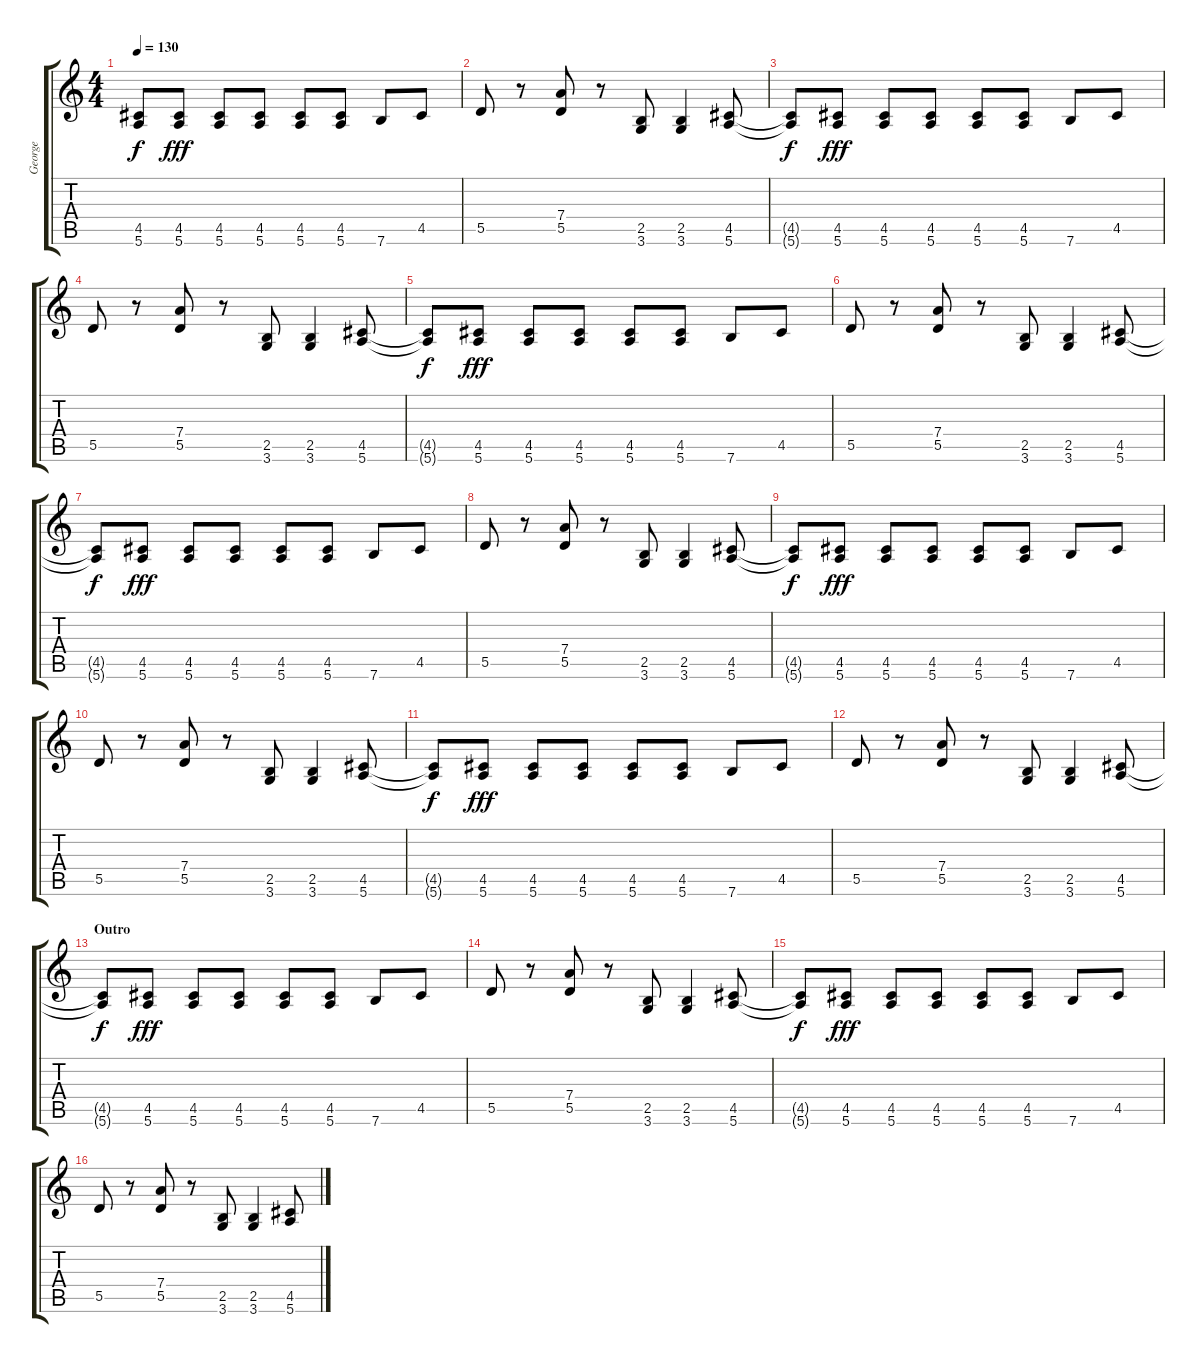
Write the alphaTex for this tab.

\track ("George" "George") {instrument acousticguitarnylon}
\staff {score tabs}
\tuning (E4 B3 G3 D3 A2 E2) {hide}
\ts (4 4)
\tempo 130
\clef g2
\ks c
(4.5{t} 5.6{t}).8{dy f} (4.5 5.6).8{dy fff} (4.5 5.6).8 (4.5 5.6).8 (4.5 5.6).8 (4.5 5.6).8 7.6.8 4.5.8 |
5.5.8 r.8 (7.4 5.5).8 r.8 (2.5 3.6).8 (2.5 3.6).4 (4.5 5.6).8 |
(4.5{t} 5.6{t}).8{dy f} (4.5 5.6).8{dy fff} (4.5 5.6).8 (4.5 5.6).8 (4.5 5.6).8 (4.5 5.6).8 7.6.8 4.5.8 |
5.5.8 r.8 (7.4 5.5).8 r.8 (2.5 3.6).8 (2.5 3.6).4 (4.5 5.6).8 |
(4.5{t} 5.6{t}).8{dy f} (4.5 5.6).8{dy fff} (4.5 5.6).8 (4.5 5.6).8 (4.5 5.6).8 (4.5 5.6).8 7.6.8 4.5.8 |
5.5.8 r.8 (7.4 5.5).8 r.8 (2.5 3.6).8 (2.5 3.6).4 (4.5 5.6).8 |
(4.5{t} 5.6{t}).8{dy f} (4.5 5.6).8{dy fff} (4.5 5.6).8 (4.5 5.6).8 (4.5 5.6).8 (4.5 5.6).8 7.6.8 4.5.8 |
5.5.8 r.8 (7.4 5.5).8 r.8 (2.5 3.6).8 (2.5 3.6).4 (4.5 5.6).8 |
(4.5{t} 5.6{t}).8{dy f} (4.5 5.6).8{dy fff} (4.5 5.6).8 (4.5 5.6).8 (4.5 5.6).8 (4.5 5.6).8 7.6.8 4.5.8 |
5.5.8 r.8 (7.4 5.5).8 r.8 (2.5 3.6).8 (2.5 3.6).4 (4.5 5.6).8 |
(4.5{t} 5.6{t}).8{dy f} (4.5 5.6).8{dy fff} (4.5 5.6).8 (4.5 5.6).8 (4.5 5.6).8 (4.5 5.6).8 7.6.8 4.5.8 |
5.5.8 r.8 (7.4 5.5).8 r.8 (2.5 3.6).8 (2.5 3.6).4 (4.5 5.6).8 |
\section ("" "Outro")
(4.5{t} 5.6{t}).8{dy f} (4.5 5.6).8{dy fff} (4.5 5.6).8 (4.5 5.6).8 (4.5 5.6).8 (4.5 5.6).8 7.6.8 4.5.8 |
5.5.8 r.8 (7.4 5.5).8 r.8 (2.5 3.6).8 (2.5 3.6).4 (4.5 5.6).8 |
(4.5{t} 5.6{t}).8{dy f} (4.5 5.6).8{dy fff} (4.5 5.6).8 (4.5 5.6).8 (4.5 5.6).8 (4.5 5.6).8 7.6.8 4.5.8 |
5.5.8 r.8 (7.4 5.5).8 r.8 (2.5 3.6).8 (2.5 3.6).4 (4.5 5.6).8
